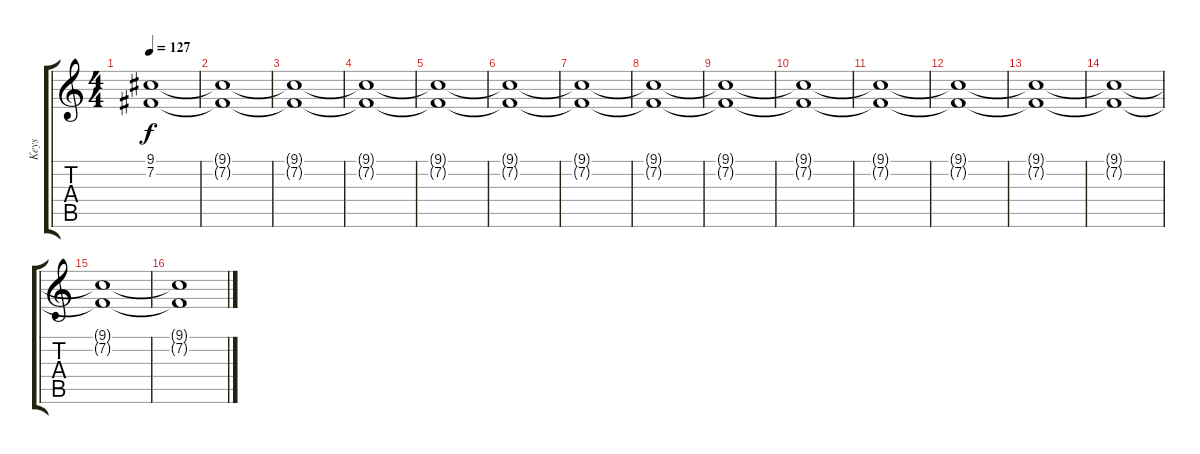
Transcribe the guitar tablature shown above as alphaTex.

\track ("Keys" "Keys") {instrument tremolostrings}
\staff {score tabs}
\tuning (E4 B3 G3 D3 A2 E2) {hide}
\ts (4 4)
\tempo 127
\clef g2
\ks c
(9.1{t} 7.2{t}).1{dy f} |
(9.1{t} 7.2{t}).1 |
(9.1{t} 7.2{t}).1 |
(9.1{t} 7.2{t}).1 |
(9.1{t} 7.2{t}).1 |
(9.1{t} 7.2{t}).1 |
(9.1{t} 7.2{t}).1 |
(9.1{t} 7.2{t}).1 |
(9.1{t} 7.2{t}).1 |
(9.1{t} 7.2{t}).1 |
(9.1{t} 7.2{t}).1 |
(9.1{t} 7.2{t}).1 |
(9.1{t} 7.2{t}).1 |
(9.1{t} 7.2{t}).1 |
(9.1{t} 7.2{t}).1 |
(9.1{t} 7.2{t}).1
